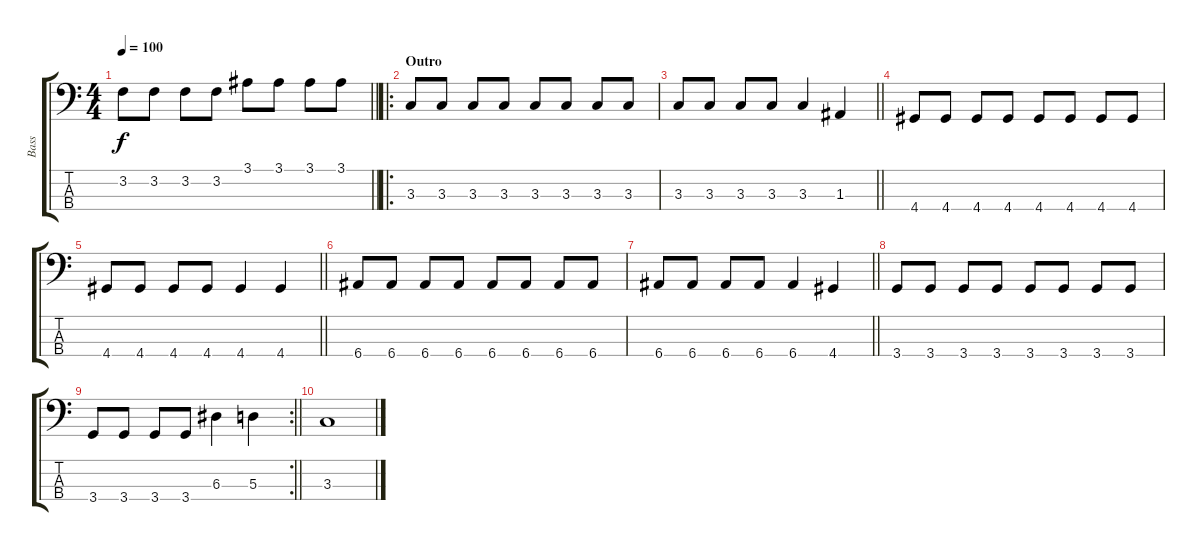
\track ("Bass" "Bass") {instrument electricbassfinger}
\staff {score tabs}
\tuning (G2 D2 A1 E1) {hide}
\ts (4 4)
\tempo 100
\clef f4
\barLineRight lightlight
\ks c
3.2.8{dy f} 3.2.8 3.2.8 3.2.8 3.1.8 3.1.8 3.1.8 3.1.8 |
\ro
\section ("" "Outro")
3.3.8 3.3.8 3.3.8 3.3.8 3.3.8 3.3.8 3.3.8 3.3.8 |
\barLineRight lightlight
3.3.8 3.3.8 3.3.8 3.3.8 3.3.4 1.3.4 |
4.4.8 4.4.8 4.4.8 4.4.8 4.4.8 4.4.8 4.4.8 4.4.8 |
\barLineRight lightlight
4.4.8 4.4.8 4.4.8 4.4.8 4.4.4 4.4.4 |
6.4.8 6.4.8 6.4.8 6.4.8 6.4.8 6.4.8 6.4.8 6.4.8 |
\barLineRight lightlight
6.4.8 6.4.8 6.4.8 6.4.8 6.4.4 4.4.4 |
3.4.8 3.4.8 3.4.8 3.4.8 3.4.8 3.4.8 3.4.8 3.4.8 |
\rc 2
\barLineRight lightlight
3.4.8 3.4.8 3.4.8 3.4.8 6.3.4 5.3.4 |
3.3.1
